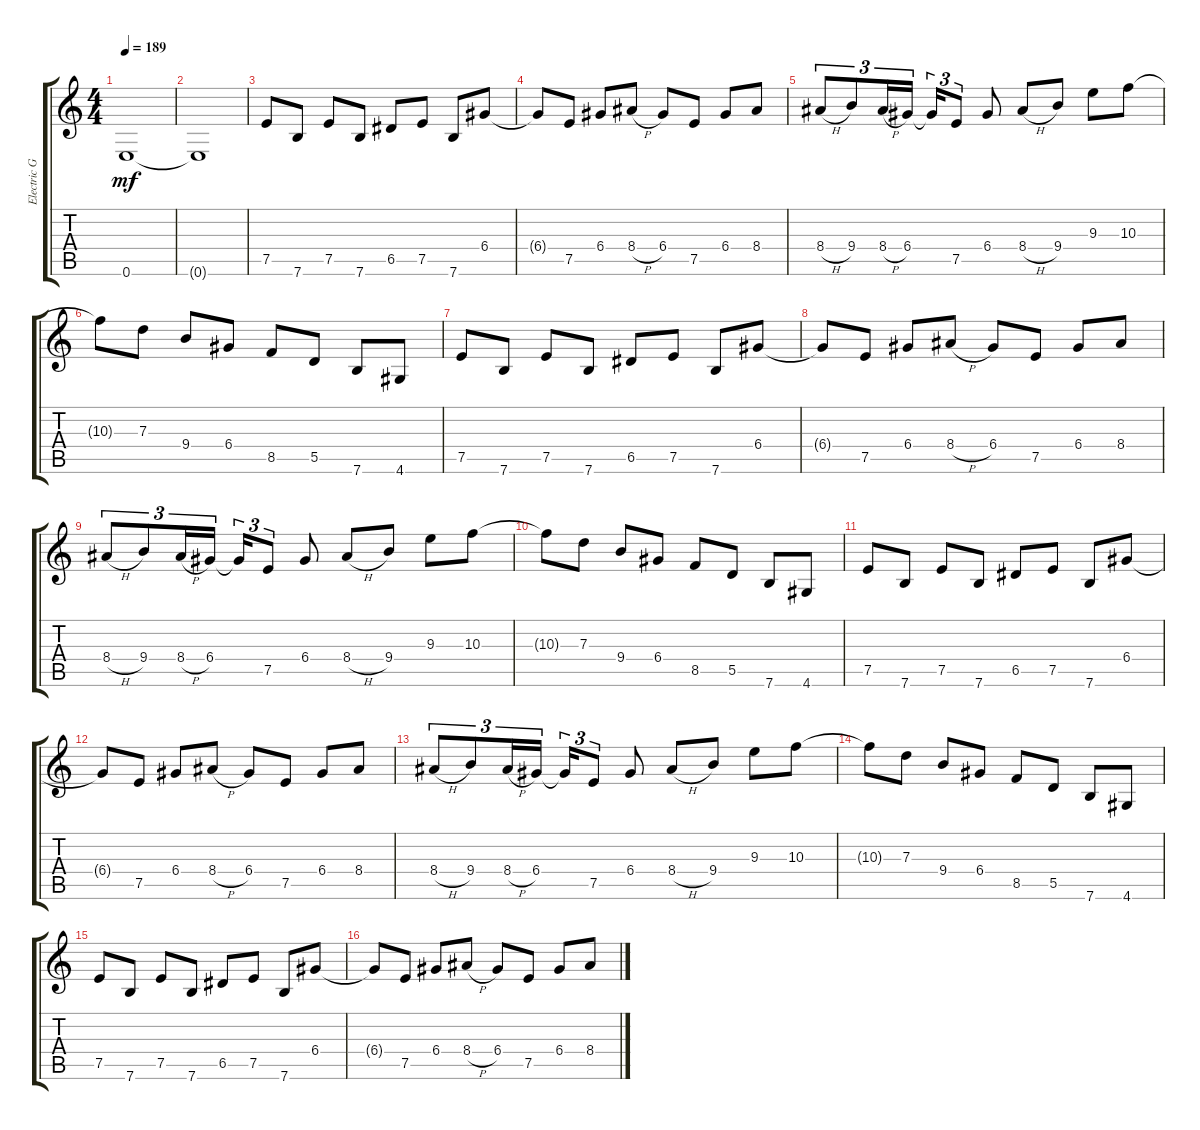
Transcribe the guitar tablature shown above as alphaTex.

\track ("Electric Guitar Right" "Electric G") {instrument distortionguitar}
\staff {score tabs}
\tuning (E4 B3 G3 D3 A2 E2) {hide}
\ts (4 4)
\tempo 189
\clef g2
\ks c
0.6{t}.1{dy mf} |
0.6{t}.1 |
7.5.8 7.6.8 7.5.8 7.6.8 6.5.8 7.5.8 7.6.8 6.4.8 |
6.4{t}.8 7.5.8 6.4.8 8.4{h}.8 6.4.8 7.5.8 6.4.8 8.4.8 |
8.4{h}.8{tu (3 2)} 9.4.8{tu (3 2)} 8.4{h}.16{tu (3 2)} 6.4.16{tu (3 2)} 6.4{t}.16{tu (3 2)} 7.5.8{tu (3 2)} 6.4.8 8.4{h}.8 9.4.8 9.3.8 10.3.8 |
10.3{t}.8 7.3.8 9.4.8 6.4.8 8.5.8 5.5.8 7.6.8 4.6.8 |
7.5.8 7.6.8 7.5.8 7.6.8 6.5.8 7.5.8 7.6.8 6.4.8 |
6.4{t}.8 7.5.8 6.4.8 8.4{h}.8 6.4.8 7.5.8 6.4.8 8.4.8 |
8.4{h}.8{tu (3 2)} 9.4.8{tu (3 2)} 8.4{h}.16{tu (3 2)} 6.4.16{tu (3 2)} 6.4{t}.16{tu (3 2)} 7.5.8{tu (3 2)} 6.4.8 8.4{h}.8 9.4.8 9.3.8 10.3.8 |
10.3{t}.8 7.3.8 9.4.8 6.4.8 8.5.8 5.5.8 7.6.8 4.6.8 |
7.5.8 7.6.8 7.5.8 7.6.8 6.5.8 7.5.8 7.6.8 6.4.8 |
6.4{t}.8 7.5.8 6.4.8 8.4{h}.8 6.4.8 7.5.8 6.4.8 8.4.8 |
8.4{h}.8{tu (3 2)} 9.4.8{tu (3 2)} 8.4{h}.16{tu (3 2)} 6.4.16{tu (3 2)} 6.4{t}.16{tu (3 2)} 7.5.8{tu (3 2)} 6.4.8 8.4{h}.8 9.4.8 9.3.8 10.3.8 |
10.3{t}.8 7.3.8 9.4.8 6.4.8 8.5.8 5.5.8 7.6.8 4.6.8 |
7.5.8 7.6.8 7.5.8 7.6.8 6.5.8 7.5.8 7.6.8 6.4.8 |
6.4{t}.8 7.5.8 6.4.8 8.4{h}.8 6.4.8 7.5.8 6.4.8 8.4.8
